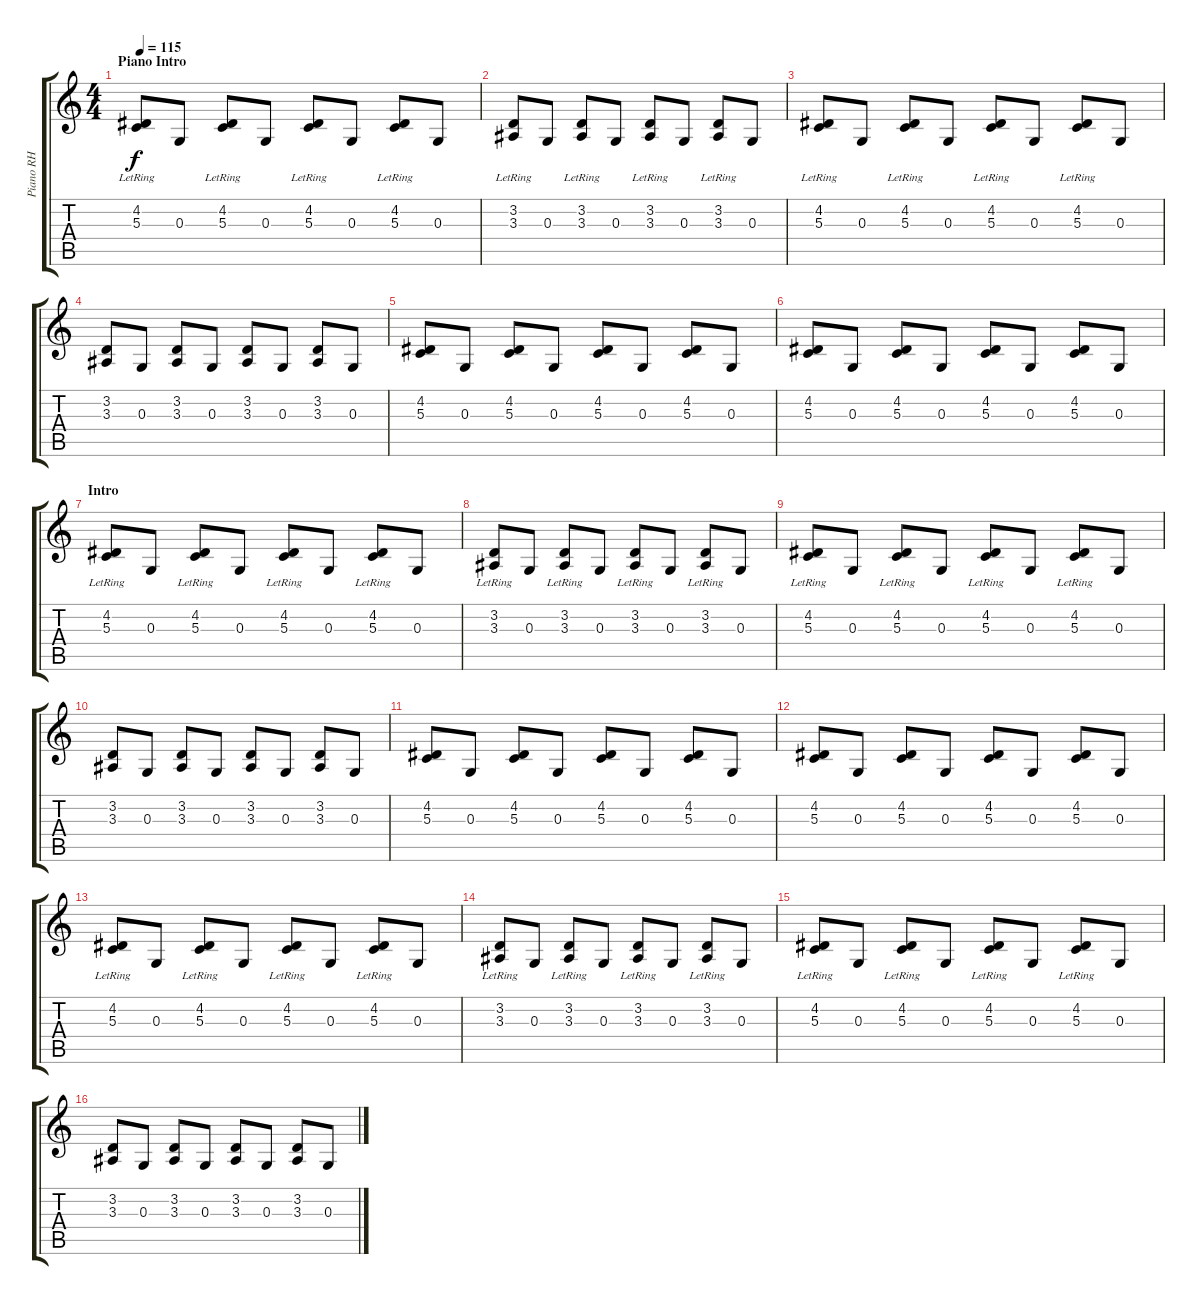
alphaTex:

\track ("Piano RH" "Piano RH") {instrument acousticgrandpiano}
\staff {score tabs}
\tuning (E4 B3 G3 D3 A2 E2) {hide}
\ts (4 4)
\section ("" "Piano Intro")
\tempo 115
\clef g2
\ks c
(4.2{lr} 5.3{lr}).8{dy f instrument acousticgrandpiano} 0.3.8 (4.2{lr} 5.3{lr}).8 0.3.8 (4.2{lr} 5.3{lr}).8 0.3.8 (4.2{lr} 5.3{lr}).8 0.3.8 |
(3.2{lr} 3.3{lr}).8 0.3.8 (3.2{lr} 3.3{lr}).8 0.3.8 (3.2{lr} 3.3{lr}).8 0.3.8 (3.2{lr} 3.3{lr}).8 0.3.8 |
(4.2{lr} 5.3{lr}).8 0.3.8 (4.2{lr} 5.3{lr}).8 0.3.8 (4.2{lr} 5.3{lr}).8 0.3.8 (4.2{lr} 5.3{lr}).8 0.3.8 |
(3.2 3.3).8 0.3.8 (3.2 3.3).8 0.3.8 (3.2 3.3).8 0.3.8 (3.2 3.3).8 0.3.8 |
(4.2 5.3).8 0.3.8 (4.2 5.3).8 0.3.8 (4.2 5.3).8 0.3.8 (4.2 5.3).8 0.3.8 |
(4.2 5.3).8 0.3.8 (4.2 5.3).8 0.3.8 (4.2 5.3).8 0.3.8 (4.2 5.3).8 0.3.8 |
\section ("" "Intro")
(4.2{lr} 5.3{lr}).8 0.3.8 (4.2{lr} 5.3{lr}).8 0.3.8 (4.2{lr} 5.3{lr}).8 0.3.8 (4.2{lr} 5.3{lr}).8 0.3.8 |
(3.2{lr} 3.3{lr}).8 0.3.8 (3.2{lr} 3.3{lr}).8 0.3.8 (3.2{lr} 3.3{lr}).8 0.3.8 (3.2{lr} 3.3{lr}).8 0.3.8 |
(4.2{lr} 5.3{lr}).8 0.3.8 (4.2{lr} 5.3{lr}).8 0.3.8 (4.2{lr} 5.3{lr}).8 0.3.8 (4.2{lr} 5.3{lr}).8 0.3.8 |
(3.2 3.3).8 0.3.8 (3.2 3.3).8 0.3.8 (3.2 3.3).8 0.3.8 (3.2 3.3).8 0.3.8 |
(4.2 5.3).8 0.3.8 (4.2 5.3).8 0.3.8 (4.2 5.3).8 0.3.8 (4.2 5.3).8 0.3.8 |
(4.2 5.3).8 0.3.8 (4.2 5.3).8 0.3.8 (4.2 5.3).8 0.3.8 (4.2 5.3).8 0.3.8 |
(4.2{lr} 5.3{lr}).8 0.3.8 (4.2{lr} 5.3{lr}).8 0.3.8 (4.2{lr} 5.3{lr}).8 0.3.8 (4.2{lr} 5.3{lr}).8 0.3.8 |
(3.2{lr} 3.3{lr}).8 0.3.8 (3.2{lr} 3.3{lr}).8 0.3.8 (3.2{lr} 3.3{lr}).8 0.3.8 (3.2{lr} 3.3{lr}).8 0.3.8 |
(4.2{lr} 5.3{lr}).8 0.3.8 (4.2{lr} 5.3{lr}).8 0.3.8 (4.2{lr} 5.3{lr}).8 0.3.8 (4.2{lr} 5.3{lr}).8 0.3.8 |
(3.2 3.3).8 0.3.8 (3.2 3.3).8 0.3.8 (3.2 3.3).8 0.3.8 (3.2 3.3).8 0.3.8
